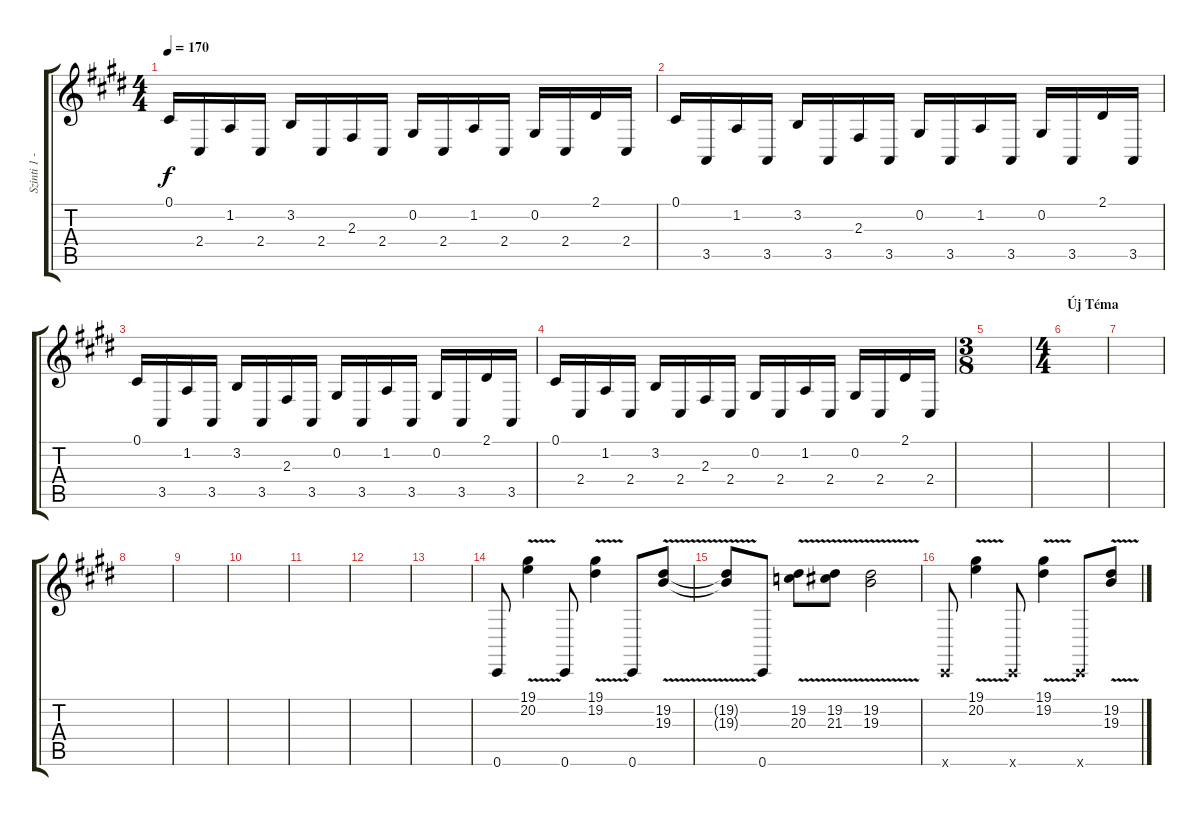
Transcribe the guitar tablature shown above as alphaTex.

\track ("Szinti 1 - Lead, Szóló" "Szinti 1 -") {instrument lead1square}
\staff {score tabs}
\tuning (Db4 Ab3 E3 B2 Gb2 Db2) {hide}
\ts (4 4)
\tempo 170
\clef g2
\ks c#minor
0.1.16{dy f} 2.4.16 1.2.16 2.4.16 3.2.16 2.4.16 2.3.16 2.4.16 0.2.16 2.4.16 1.2.16 2.4.16 0.2.16 2.4.16 2.1.16 2.4.16 |
0.1.16 3.5.16 1.2.16 3.5.16 3.2.16 3.5.16 2.3.16 3.5.16 0.2.16 3.5.16 1.2.16 3.5.16 0.2.16 3.5.16 2.1.16 3.5.16 |
0.1.16 3.5.16 1.2.16 3.5.16 3.2.16 3.5.16 2.3.16 3.5.16 0.2.16 3.5.16 1.2.16 3.5.16 0.2.16 3.5.16 2.1.16 3.5.16 |
0.1.16 2.4.16 1.2.16 2.4.16 3.2.16 2.4.16 2.3.16 2.4.16 0.2.16 2.4.16 1.2.16 2.4.16 0.2.16 2.4.16 2.1.16 2.4.16 |
\ts (3 8)
|
\ts (4 4)
\section ("" "Új Téma")
|
|
|
|
|
|
|
|
0.6.8 (19.1{v} 20.2{v}).4 0.6.8 (19.1{v} 19.2{v}).4 0.6.8 (19.2{v} 19.3{v}).8 |
(19.2{t} 19.3{t}).8 0.6.8 (19.2{v} 20.3{v}).8 (19.2{v} 21.3{v}).8 (19.2{v} 19.3{v}).2 |
0.6{x}.8 (19.1{v} 20.2{v}).4 0.6{x}.8 (19.1{v} 19.2{v}).4 0.6{x}.8 (19.2{v} 19.3{v}).8
